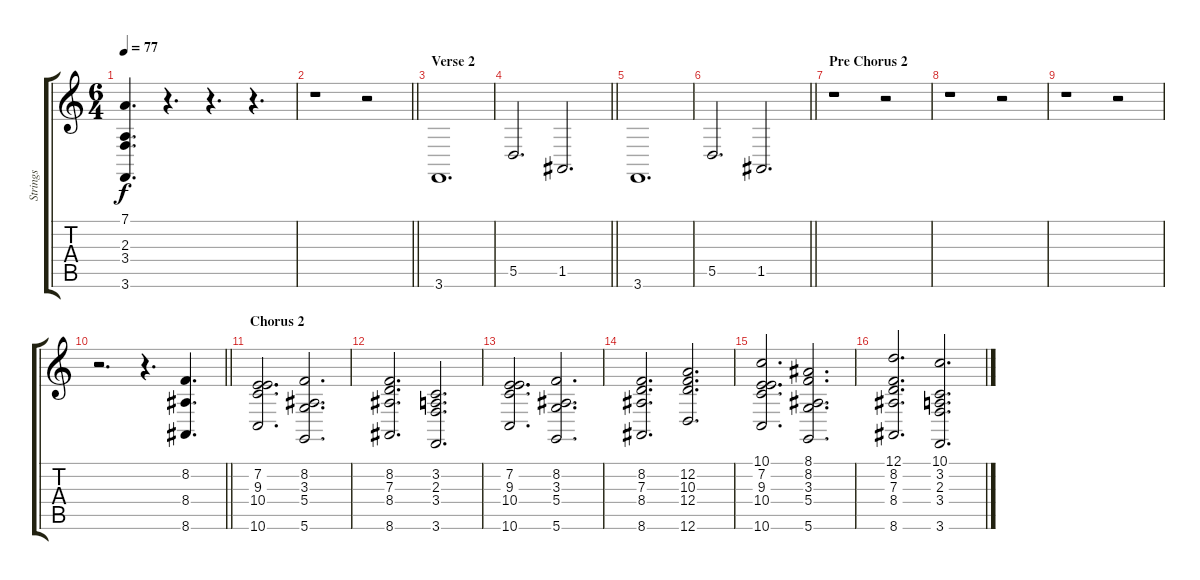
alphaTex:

\track ("Strings" "Strings") {instrument stringensemble1 bank 255}
\staff {score tabs}
\tuning (D4 A3 G3 D3 A2 D2) {hide}
\ts (6 4)
\tempo 77
\clef g2
\ks c
(7.1 2.3 3.4 3.6).4{d dy f} r.4{d beam merge} r.4{d beam merge} r.4{d} |
\barLineRight lightlight
r.1{beam merge} r.2 |
\section ("" "Verse 2")
3.6.1{d} |
\barLineRight lightlight
5.5.2{d} 1.5.2{d} |
3.6.1{d} |
\barLineRight lightlight
5.5.2{d} 1.5.2{d} |
\section ("" "Pre Chorus 2")
r.1 r.2 |
r.1{beam merge} r.2 |
r.1{beam merge} r.2 |
\barLineRight lightlight
r.2{d} r.4{d beam merge} (8.2 8.4 8.6).4{d} |
\section ("" "Chorus 2")
(7.2 9.3 10.4 10.6).2{d beam merge} (8.2 3.3 5.4 5.6).2{d} |
(8.2 7.3 8.4 8.6).2{d beam merge} (3.2 2.3 3.4 3.6).2{d} |
(7.2 9.3 10.4 10.6).2{d beam merge} (8.2 3.3 5.4 5.6).2{d} |
(8.2 7.3 8.4 8.6).2{d beam merge} (12.2 10.3 12.4 12.6).2{d} |
(10.1 7.2 9.3 10.4 10.6).2{d beam merge} (8.1 8.2 3.3 5.4 5.6).2{d} |
(12.1 8.2 7.3 8.4 8.6).2{d beam merge} (10.1 3.2 2.3 3.4 3.6).2{d}
